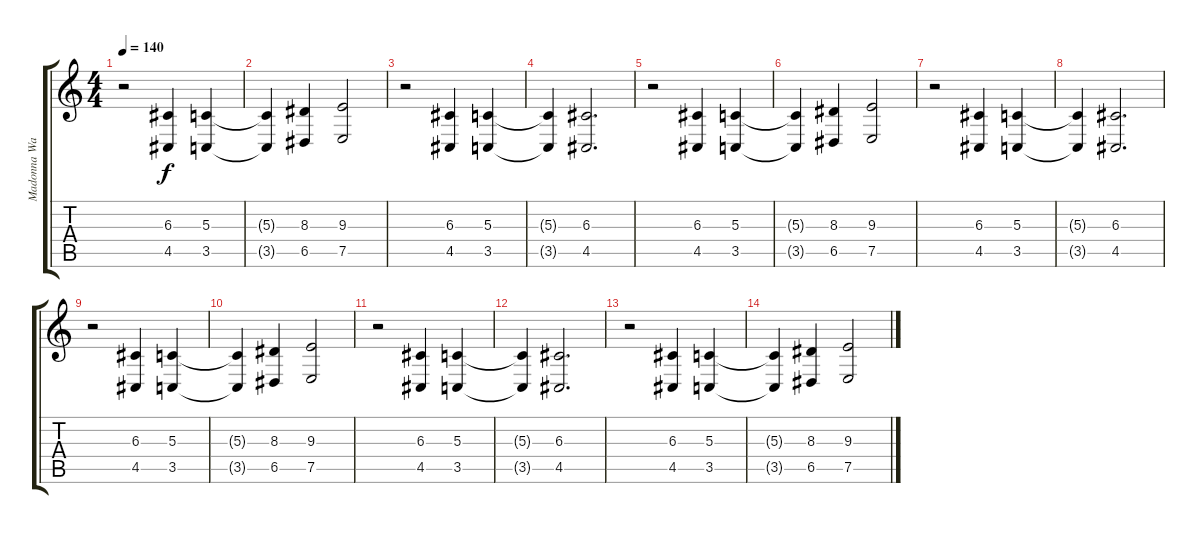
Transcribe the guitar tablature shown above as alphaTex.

\track ("Madonna Wayne Gacy" "Madonna Wa") {instrument choiraahs}
\staff {score tabs}
\tuning (E4 B3 G3 D3 A2 E2) {hide}
\ts (4 4)
\tempo 140
\clef g2
\ks c
r.2{dy f} (6.3 4.5).4 (5.3 3.5).4 |
(5.3{t} 3.5{t}).4 (8.3 6.5).4 (9.3 7.5).2 |
r.2 (6.3 4.5).4 (5.3 3.5).4 |
(5.3{t} 3.5{t}).4 (6.3 4.5).2{d} |
r.2 (6.3 4.5).4 (5.3 3.5).4 |
(5.3{t} 3.5{t}).4 (8.3 6.5).4 (9.3 7.5).2 |
r.2 (6.3 4.5).4 (5.3 3.5).4 |
(5.3{t} 3.5{t}).4 (6.3 4.5).2{d} |
r.2 (6.3 4.5).4 (5.3 3.5).4 |
(5.3{t} 3.5{t}).4 (8.3 6.5).4 (9.3 7.5).2 |
r.2 (6.3 4.5).4 (5.3 3.5).4 |
(5.3{t} 3.5{t}).4 (6.3 4.5).2{d} |
r.2 (6.3 4.5).4 (5.3 3.5).4 |
(5.3{t} 3.5{t}).4 (8.3 6.5).4 (9.3 7.5).2
